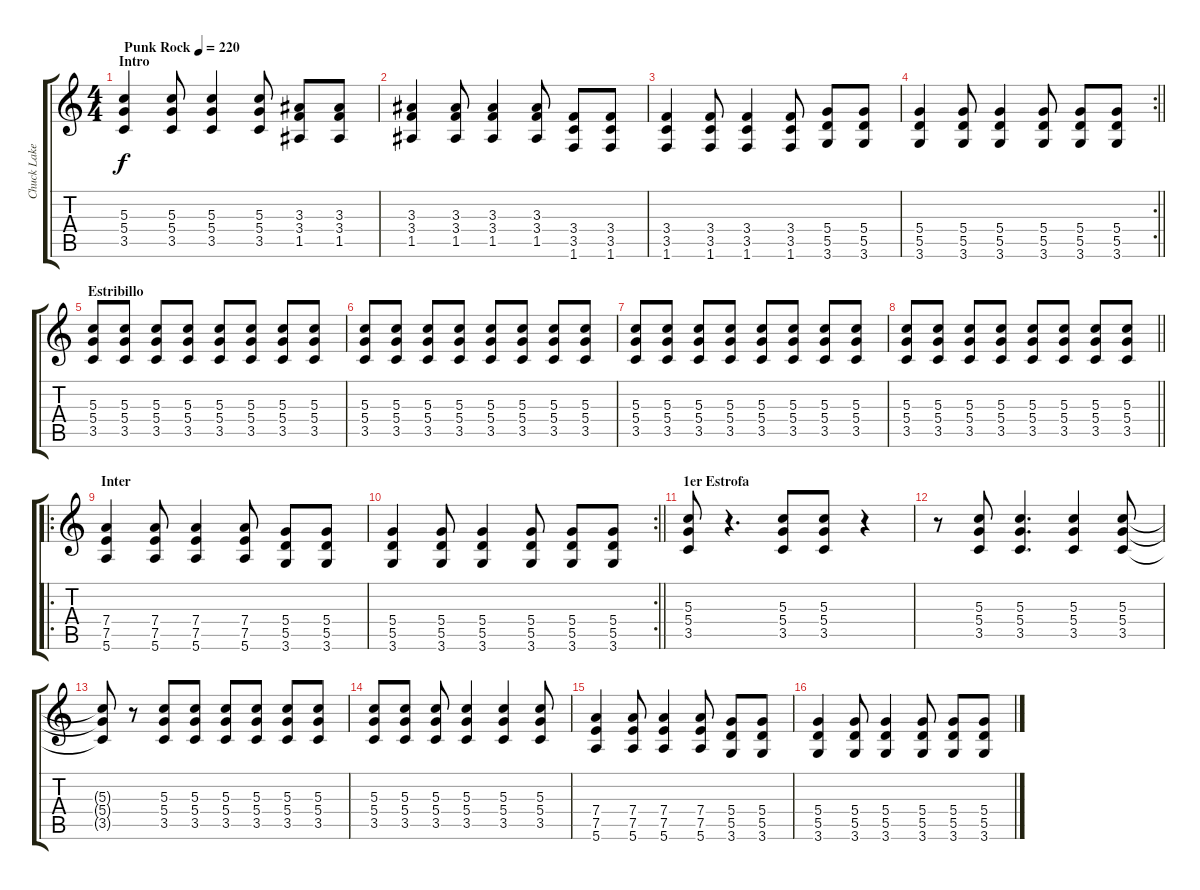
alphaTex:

\track ("Chuck Lake" "Chuck Lake") {instrument distortionguitar}
\staff {score tabs}
\tuning (E4 B3 G3 D3 A2 E2) {hide}
\ts (4 4)
\section ("" "Intro")
\tempo (220 "Punk Rock")
\clef g2
\ks c
(5.3 5.4 3.5).4{dy f instrument distortionguitar} (5.3 5.4 3.5).8 (5.3 5.4 3.5).4 (5.3 5.4 3.5).8 (3.3 3.4 1.5).8 (3.3 3.4 1.5).8 |
(3.3 3.4 1.5).4 (3.3 3.4 1.5).8 (3.3 3.4 1.5).4 (3.3 3.4 1.5).8 (3.4 3.5 1.6).8 (3.4 3.5 1.6).8 |
(3.4 3.5 1.6).4 (3.4 3.5 1.6).8 (3.4 3.5 1.6).4 (3.4 3.5 1.6).8 (5.4 5.5 3.6).8 (5.4 5.5 3.6).8 |
\rc 2
\barLineRight lightlight
(5.4 5.5 3.6).4 (5.4 5.5 3.6).8 (5.4 5.5 3.6).4 (5.4 5.5 3.6).8 (5.4 5.5 3.6).8 (5.4 5.5 3.6).8 |
\section ("" "Estribillo")
(5.3 5.4 3.5).8 (5.3 5.4 3.5).8 (5.3 5.4 3.5).8 (5.3 5.4 3.5).8 (5.3 5.4 3.5).8 (5.3 5.4 3.5).8 (5.3 5.4 3.5).8 (5.3 5.4 3.5).8 |
(5.3 5.4 3.5).8 (5.3 5.4 3.5).8 (5.3 5.4 3.5).8 (5.3 5.4 3.5).8 (5.3 5.4 3.5).8 (5.3 5.4 3.5).8 (5.3 5.4 3.5).8 (5.3 5.4 3.5).8 |
(5.3 5.4 3.5).8 (5.3 5.4 3.5).8 (5.3 5.4 3.5).8 (5.3 5.4 3.5).8 (5.3 5.4 3.5).8 (5.3 5.4 3.5).8 (5.3 5.4 3.5).8 (5.3 5.4 3.5).8 |
\barLineRight lightlight
(5.3 5.4 3.5).8 (5.3 5.4 3.5).8 (5.3 5.4 3.5).8 (5.3 5.4 3.5).8 (5.3 5.4 3.5).8 (5.3 5.4 3.5).8 (5.3 5.4 3.5).8 (5.3 5.4 3.5).8 |
\ro
\section ("" "Inter")
(7.4 7.5 5.6).4 (7.4 7.5 5.6).8 (7.4 7.5 5.6).4 (7.4 7.5 5.6).8 (5.4 5.5 3.6).8 (5.4 5.5 3.6).8 |
\rc 2
\barLineRight lightlight
(5.4 5.5 3.6).4 (5.4 5.5 3.6).8 (5.4 5.5 3.6).4 (5.4 5.5 3.6).8 (5.4 5.5 3.6).8 (5.4 5.5 3.6).8 |
\section ("" "1er Estrofa")
(5.3 5.4 3.5).8 r.4{d} (5.3 5.4 3.5).8 (5.3 5.4 3.5).8 r.4 |
r.8 (5.3 5.4 3.5).8 (5.3 5.4 3.5).4{d} (5.3 5.4 3.5).4 (5.3 5.4 3.5).8 |
(5.3{t} 5.4{t} 3.5{t}).8 r.8 (5.3 5.4 3.5).8 (5.3 5.4 3.5).8 (5.3 5.4 3.5).8 (5.3 5.4 3.5).8 (5.3 5.4 3.5).8 (5.3 5.4 3.5).8 |
(5.3 5.4 3.5).8 (5.3 5.4 3.5).8 (5.3 5.4 3.5).8 (5.3 5.4 3.5).4 (5.3 5.4 3.5).4 (5.3 5.4 3.5).8 |
(7.4 7.5 5.6).4 (7.4 7.5 5.6).8 (7.4 7.5 5.6).4 (7.4 7.5 5.6).8 (5.4 5.5 3.6).8 (5.4 5.5 3.6).8 |
(5.4 5.5 3.6).4 (5.4 5.5 3.6).8 (5.4 5.5 3.6).4 (5.4 5.5 3.6).8 (5.4 5.5 3.6).8 (5.4 5.5 3.6).8
